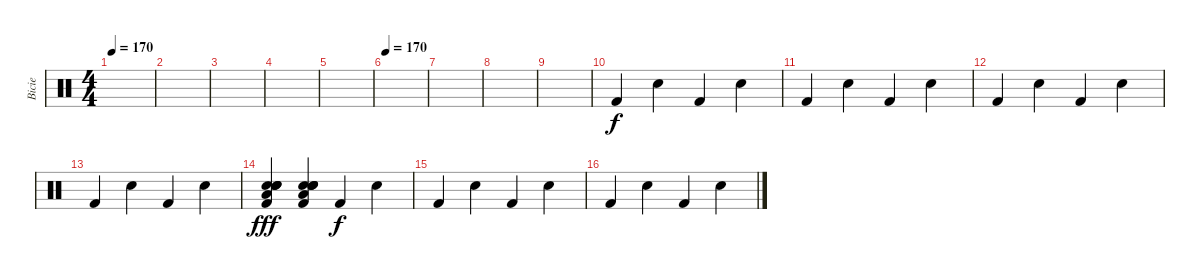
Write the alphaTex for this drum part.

\track ("Bicie" "Bicie") {instrument percussion}
\staff {score}
\articulation defaults
\ts (4 4)
\tempo 170
\tempo 100
\tempo 170
\clef neutral
\ks c
|
|
|
|
|
\tempo 170
|
|
|
|
"Kick (hit) 2".4 "Electric Snare (hit)".4 "Kick (hit) 2".4 "Electric Snare (hit)".4 |
"Kick (hit) 2".4 "Electric Snare (hit)".4 "Kick (hit) 2".4 "Electric Snare (hit)".4 |
"Kick (hit) 2".4 "Electric Snare (hit)".4 "Kick (hit) 2".4 "Electric Snare (hit)".4 |
"Kick (hit) 2".4 "Electric Snare (hit)".4 "Kick (hit) 2".4 "Electric Snare (hit)".4 |
("Low Floor Tom (hit)" "Electric Snare (hit)" "Snare (hit) 2" "Electric Snare (hit)" "Snare (hit) 2" "Kick (hit) 2").4{dy fff} ("Low Floor Tom (hit)" "Electric Snare (hit)" "Snare (hit) 2" "Electric Snare (hit)" "Snare (hit) 2" "Kick (hit) 2").4 "Kick (hit) 2".4{dy f} "Electric Snare (hit)".4 |
"Kick (hit) 2".4 "Electric Snare (hit)".4 "Kick (hit) 2".4 "Electric Snare (hit)".4 |
"Kick (hit) 2".4 "Electric Snare (hit)".4 "Kick (hit) 2".4 "Electric Snare (hit)".4
